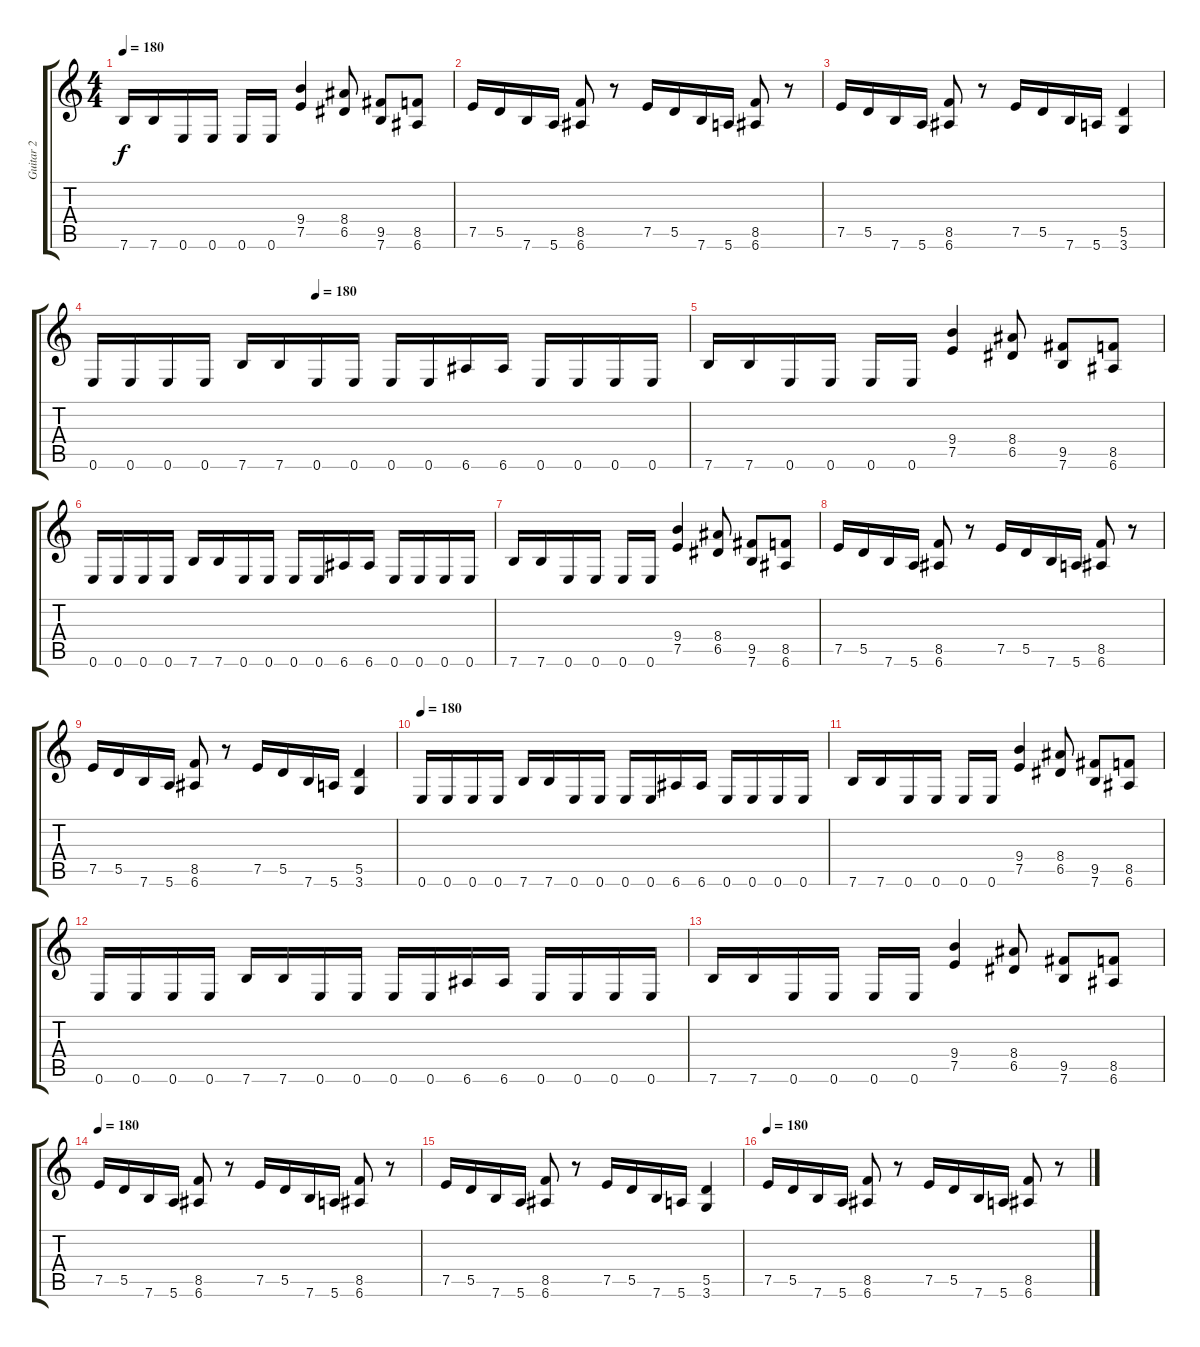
\track ("Guitar 2" "Guitar 2") {instrument distortionguitar}
\staff {score tabs}
\tuning (E4 B3 G3 D3 A2 E2) {hide}
\ts (4 4)
\tempo 180
\clef g2
\ks c
7.6.16{dy f} 7.6.16 0.6.16 0.6.16 0.6.16 0.6.16 (9.4 7.5).4 (8.4 6.5).8 (9.5 7.6).8 (8.5 6.6).8 |
7.5.16 5.5.16 7.6.16 5.6.16 (8.5 6.6).8 r.8 7.5.16 5.5.16 7.6.16 5.6.16 (8.5 6.6).8 r.8 |
7.5.16 5.5.16 7.6.16 5.6.16 (8.5 6.6).8 r.8 7.5.16 5.5.16 7.6.16 5.6.16 (5.5 3.6).4 |
\tempo (180 0.375)
0.6.16 0.6.16 0.6.16 0.6.16 7.6.16 7.6.16 0.6.16 0.6.16 0.6.16 0.6.16 6.6.16 6.6.16 0.6.16 0.6.16 0.6.16 0.6.16 |
7.6.16 7.6.16 0.6.16 0.6.16 0.6.16 0.6.16 (9.4 7.5).4 (8.4 6.5).8 (9.5 7.6).8 (8.5 6.6).8 |
0.6.16 0.6.16 0.6.16 0.6.16 7.6.16 7.6.16 0.6.16 0.6.16 0.6.16 0.6.16 6.6.16 6.6.16 0.6.16 0.6.16 0.6.16 0.6.16 |
7.6.16 7.6.16 0.6.16 0.6.16 0.6.16 0.6.16 (9.4 7.5).4 (8.4 6.5).8 (9.5 7.6).8 (8.5 6.6).8 |
7.5.16 5.5.16 7.6.16 5.6.16 (8.5 6.6).8 r.8 7.5.16 5.5.16 7.6.16 5.6.16 (8.5 6.6).8 r.8 |
7.5.16 5.5.16 7.6.16 5.6.16 (8.5 6.6).8 r.8 7.5.16 5.5.16 7.6.16 5.6.16 (5.5 3.6).4 |
\tempo 180
0.6.16 0.6.16 0.6.16 0.6.16 7.6.16 7.6.16 0.6.16 0.6.16 0.6.16 0.6.16 6.6.16 6.6.16 0.6.16 0.6.16 0.6.16 0.6.16 |
7.6.16 7.6.16 0.6.16 0.6.16 0.6.16 0.6.16 (9.4 7.5).4 (8.4 6.5).8 (9.5 7.6).8 (8.5 6.6).8 |
0.6.16 0.6.16 0.6.16 0.6.16 7.6.16 7.6.16 0.6.16 0.6.16 0.6.16 0.6.16 6.6.16 6.6.16 0.6.16 0.6.16 0.6.16 0.6.16 |
7.6.16 7.6.16 0.6.16 0.6.16 0.6.16 0.6.16 (9.4 7.5).4 (8.4 6.5).8 (9.5 7.6).8 (8.5 6.6).8 |
\tempo 180
7.5.16 5.5.16 7.6.16 5.6.16 (8.5 6.6).8 r.8 7.5.16 5.5.16 7.6.16 5.6.16 (8.5 6.6).8 r.8 |
7.5.16 5.5.16 7.6.16 5.6.16 (8.5 6.6).8 r.8 7.5.16 5.5.16 7.6.16 5.6.16 (5.5 3.6).4 |
\tempo 180
7.5.16 5.5.16 7.6.16 5.6.16 (8.5 6.6).8 r.8 7.5.16 5.5.16 7.6.16 5.6.16 (8.5 6.6).8 r.8
